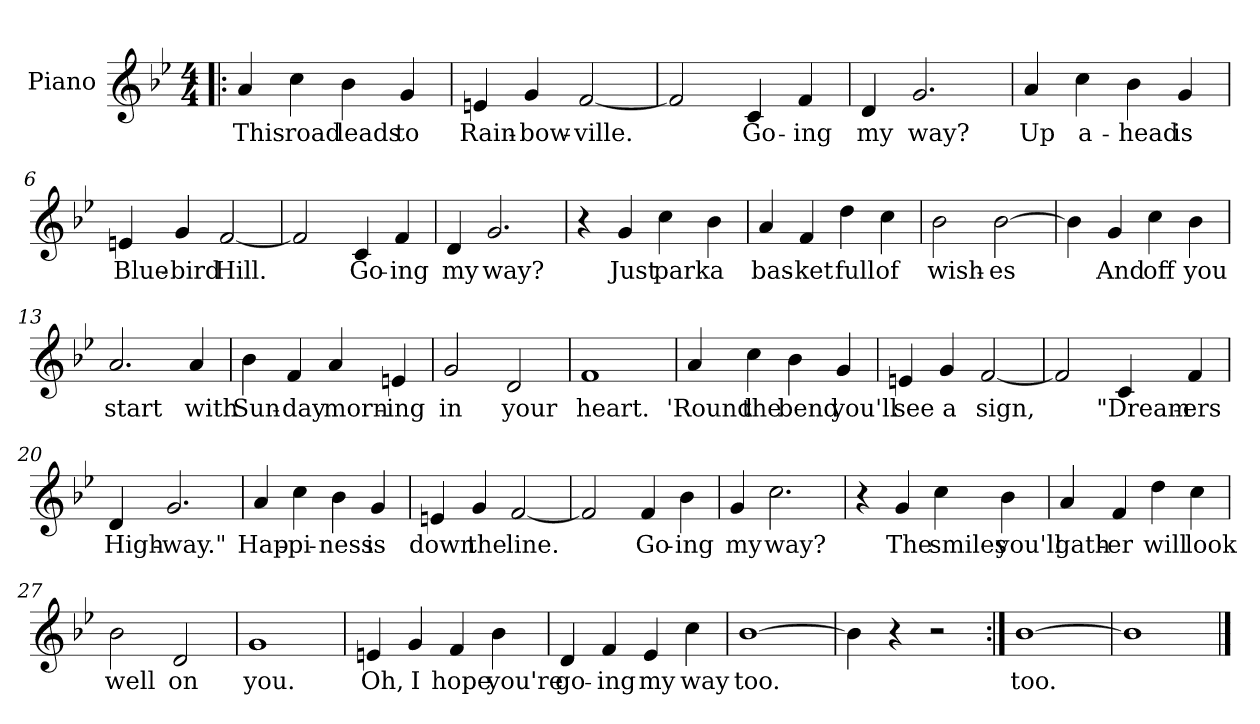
**kern	**text
*part1	*part1
*staff1	*staff1
*I"Piano	*
*I'Pno.	*
*clefG2	*
*k[b-e-]	*
*B-:	*
*M4/4	*
=1!|:	=1!|:
4a/	This
4cc\	road
4b-\	leads
4g/	to
=2	=2
4en/	Rain-
4g/	-bow-
[2f/	-ville.
=3	=3
2f/]	.
4c/	Go-
4f/	-ing
=4	=4
4d/	my
2.g/	way?
=5	=5
4a/	Up
4cc\	a-
4b-\	-head
4g/	is
!!LO:LB:g=z
=6	=6
4en/	Blue-
4g/	-bird
[2f/	Hill.
=7	=7
2f/]	.
4c/	Go-
4f/	-ing
=8	=8
4d/	my
2.g/	way?
=9	=9
4r	.
4g/	Just
4cc\	park
4b-\	a
=10	=10
4a/	bas-
4f/	-ket
4dd\	full
4cc\	of
!!LO:LB:g=z
=11	=11
2b-\	wish-
[2b-\	-es
=12	=12
4b-\]	.
4g/	And
4cc\	off
4b-\	you
=13	=13
2.a/	start
4a/	with
=14	=14
4b-\	Sun-
4f/	-day
4a/	morn-
4en/	-ing
=15	=15
2g/	in
2d/	your
!!LO:LB:g=z
=16	=16
1f	heart.
=17	=17
4a/	'Round
4cc\	the
4b-\	bend
4g/	you'll
=18	=18
4en/	see
4g/	a
[2f/	sign,
=19	=19
2f/]	.
4c/	"Dream-
4f/	-ers
!!LO:LB:g=z
=20	=20
4d/	High-
2.g/	-way."
=21	=21
4a/	Hap-
4cc\	-pi-
4b-\	-ness
4g/	is
=22	=22
4en/	down
4g/	the
[2f/	line.
=23	=23
2f/]	.
4f/	Go-
4b-\	-ing
=24	=24
4g/	my
2.cc\	way?
!!LO:LB:g=z
=25	=25
4r	.
4g/	The
4cc\	smiles
4b-\	you'll
=26	=26
4a/	gath-
4f/	-er
4dd\	will
4cc\	look
=27	=27
2b-\	well
2d/	on
=28	=28
1g	you.
=29	=29
4en/	Oh,
4g/	I
4f/	hope
4b-\	you're
!!LO:LB:g=z
=30	=30
4d/	go-
4f/	-ing
4e-/	my
4cc\	way
=31	=31
[1b-	too.
=32	=32
4b-\]	.
4r	.
2r	.
=33:|!	=33:|!
[1b-	too.
=34	=34
1b-]	.
==	==
*-	*-
